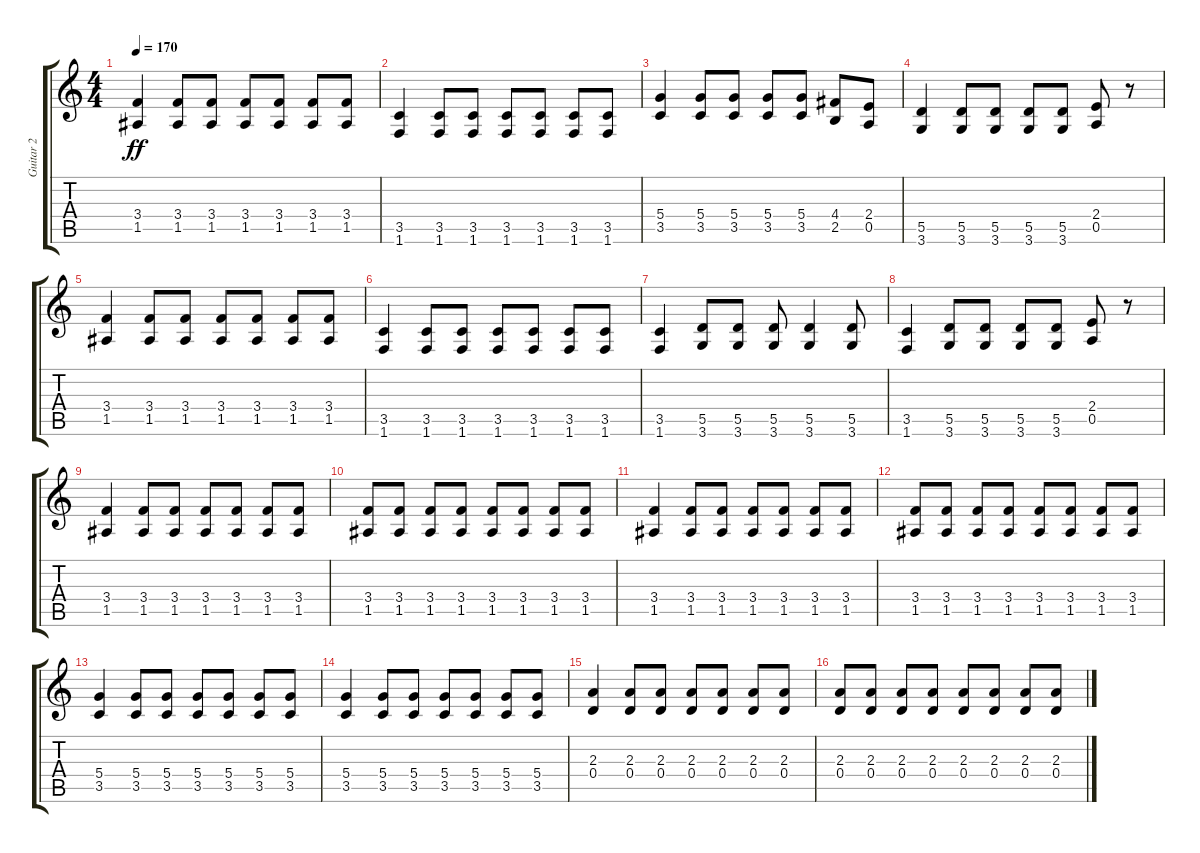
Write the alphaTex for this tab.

\track ("Guitar 2" "Guitar 2") {instrument distortionguitar}
\staff {score tabs}
\tuning (E4 B3 G3 D3 A2 E2) {hide}
\ts (4 4)
\tempo 170
\clef g2
\ks c
(3.4 1.5).4{dy ff} (3.4 1.5).8 (3.4 1.5).8 (3.4 1.5).8 (3.4 1.5).8 (3.4 1.5).8 (3.4 1.5).8 |
(3.5 1.6).4 (3.5 1.6).8 (3.5 1.6).8 (3.5 1.6).8 (3.5 1.6).8 (3.5 1.6).8 (3.5 1.6).8 |
(5.4 3.5).4 (5.4 3.5).8 (5.4 3.5).8 (5.4 3.5).8 (5.4 3.5).8 (4.4 2.5).8 (2.4 0.5).8 |
(5.5 3.6).4 (5.5 3.6).8 (5.5 3.6).8 (5.5 3.6).8 (5.5 3.6).8 (2.4 0.5).8 r.8 |
(3.4 1.5).4 (3.4 1.5).8 (3.4 1.5).8 (3.4 1.5).8 (3.4 1.5).8 (3.4 1.5).8 (3.4 1.5).8 |
(3.5 1.6).4 (3.5 1.6).8 (3.5 1.6).8 (3.5 1.6).8 (3.5 1.6).8 (3.5 1.6).8 (3.5 1.6).8 |
(3.5 1.6).4 (5.5 3.6).8 (5.5 3.6).8 (5.5 3.6).8 (5.5 3.6).4 (5.5 3.6).8 |
(3.5 1.6).4 (5.5 3.6).8 (5.5 3.6).8 (5.5 3.6).8 (5.5 3.6).8 (2.4 0.5).8 r.8 |
(3.4 1.5).4 (3.4 1.5).8 (3.4 1.5).8 (3.4 1.5).8 (3.4 1.5).8 (3.4 1.5).8 (3.4 1.5).8 |
(3.4 1.5).8 (3.4 1.5).8 (3.4 1.5).8 (3.4 1.5).8 (3.4 1.5).8 (3.4 1.5).8 (3.4 1.5).8 (3.4 1.5).8 |
(3.4 1.5).4 (3.4 1.5).8 (3.4 1.5).8 (3.4 1.5).8 (3.4 1.5).8 (3.4 1.5).8 (3.4 1.5).8 |
(3.4 1.5).8 (3.4 1.5).8 (3.4 1.5).8 (3.4 1.5).8 (3.4 1.5).8 (3.4 1.5).8 (3.4 1.5).8 (3.4 1.5).8 |
(5.4 3.5).4 (5.4 3.5).8 (5.4 3.5).8 (5.4 3.5).8 (5.4 3.5).8 (5.4 3.5).8 (5.4 3.5).8 |
(5.4 3.5).4 (5.4 3.5).8 (5.4 3.5).8 (5.4 3.5).8 (5.4 3.5).8 (5.4 3.5).8 (5.4 3.5).8 |
(2.3 0.4).4 (2.3 0.4).8 (2.3 0.4).8 (2.3 0.4).8 (2.3 0.4).8 (2.3 0.4).8 (2.3 0.4).8 |
(2.3 0.4).8 (2.3 0.4).8 (2.3 0.4).8 (2.3 0.4).8 (2.3 0.4).8 (2.3 0.4).8 (2.3 0.4).8 (2.3 0.4).8
